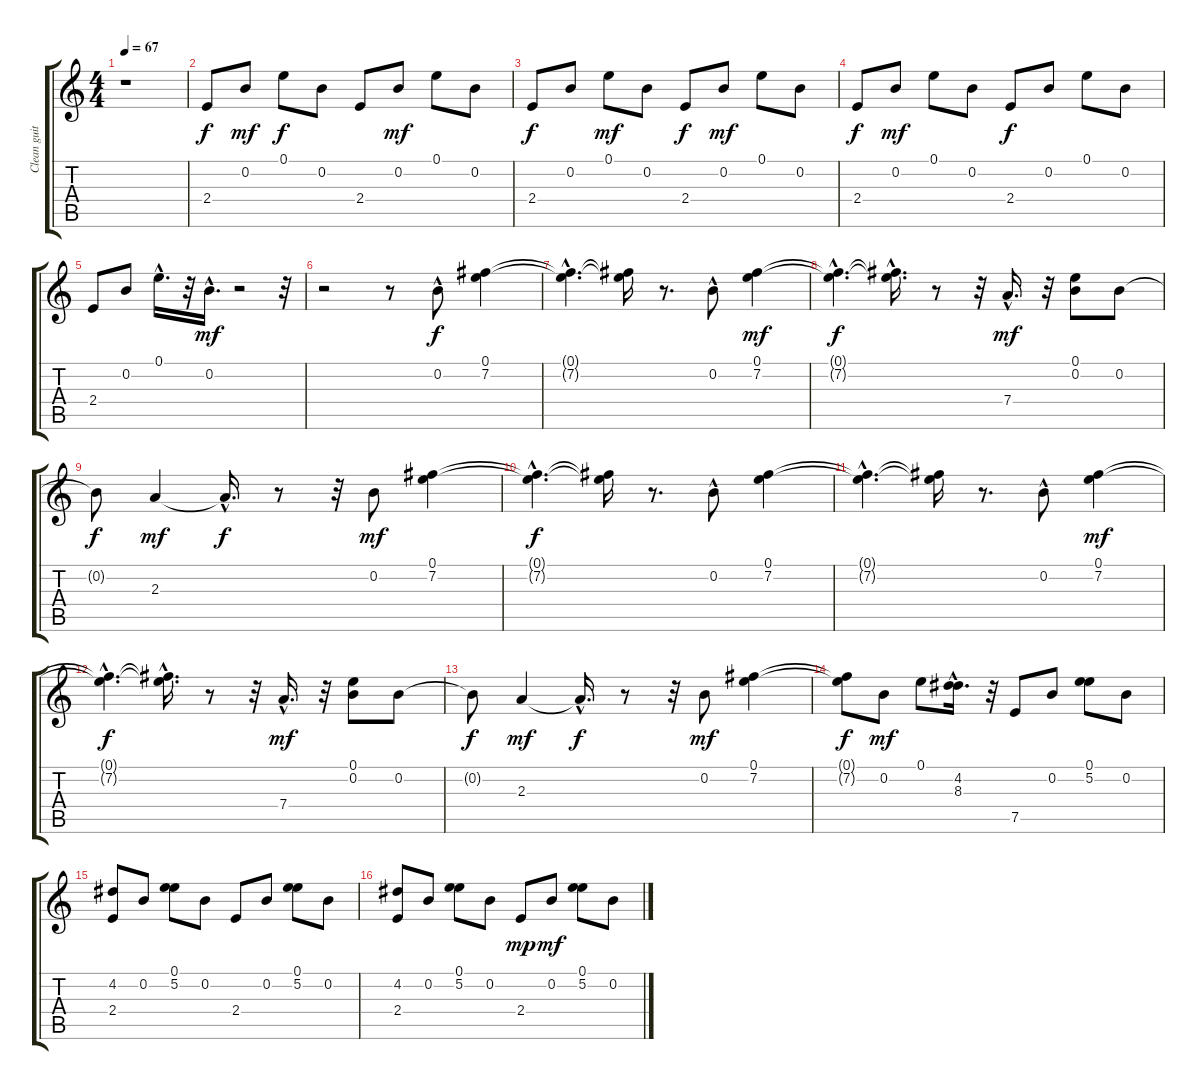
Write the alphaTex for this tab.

\track ("Clean guit" "Clean guit") {instrument electricguitarclean}
\staff {score tabs}
\tuning (E4 B3 G3 D3 A2 E2) {hide}
\ts (4 4)
\tempo 67
\clef g2
\ks c
r.1{dy f instrument electricguitarclean} |
2.4.8 0.2.8{dy mf} 0.1.8{dy f} 0.2.8 2.4.8 0.2.8{dy mf} 0.1.8 0.2.8 |
2.4.8{dy f} 0.2.8 0.1.8{dy mf} 0.2.8 2.4.8{dy f} 0.2.8{dy mf} 0.1.8 0.2.8 |
2.4.8{dy f} 0.2.8{dy mf} 0.1.8 0.2.8 2.4.8{dy f} 0.2.8 0.1.8 0.2.8 |
2.4.8 0.2.8 0.1{hac}.16{d} r.32 0.2{hac}.16{d dy mf} r.2 r.32 |
r.2 r.8 0.2{hac}.8{dy f} (0.1 7.2).4 |
(0.1{hac t} 7.2{hac t}).4{d} (0.1{t} 7.2{t}).16 r.8{d} 0.2{hac}.8 (0.1 7.2).4{dy mf} |
(0.1{hac t} 7.2{hac t}).4{d dy f} (0.1{hac t} 7.2{t}).16{d} r.8 r.32 7.4{hac}.16{d dy mf} r.32 (0.1 0.2).8 0.2.8 |
0.2{t}.8{dy f} 2.3.4{dy mf} 2.3{hac t}.16{d dy f} r.8 r.32 0.2.8{dy mf} (0.1 7.2).4 |
(0.1{hac t} 7.2{hac t}).4{d dy f} (0.1{t} 7.2{t}).16 r.8{d} 0.2{hac}.8 (0.1 7.2).4 |
(0.1{hac t} 7.2{hac t}).4{d} (0.1{t} 7.2{t}).16 r.8{d} 0.2{hac}.8 (0.1 7.2).4{dy mf} |
(0.1{hac t} 7.2{hac t}).4{d dy f} (0.1{hac t} 7.2{t}).16{d} r.8 r.32 7.4{hac}.16{d dy mf} r.32 (0.1 0.2).8 0.2.8 |
0.2{t}.8{dy f} 2.3.4{dy mf} 2.3{hac t}.16{d dy f} r.8 r.32 0.2.8{dy mf} (0.1 7.2).4 |
(0.1{t} 7.2{t}).8{dy f} 0.2.8{dy mf} 0.1.8 (4.2{hac} 8.3{hac}).16{d} r.32 7.5.8 0.2.8 (0.1 5.2).8 0.2.8 |
(4.2 2.4).8 0.2.8 (0.1 5.2).8 0.2.8 2.4.8 0.2.8 (0.1 5.2).8 0.2.8 |
(4.2 2.4).8 0.2.8 (0.1 5.2).8 0.2.8 2.4.8{dy mp} 0.2.8{dy mf} (0.1 5.2).8 0.2.8
